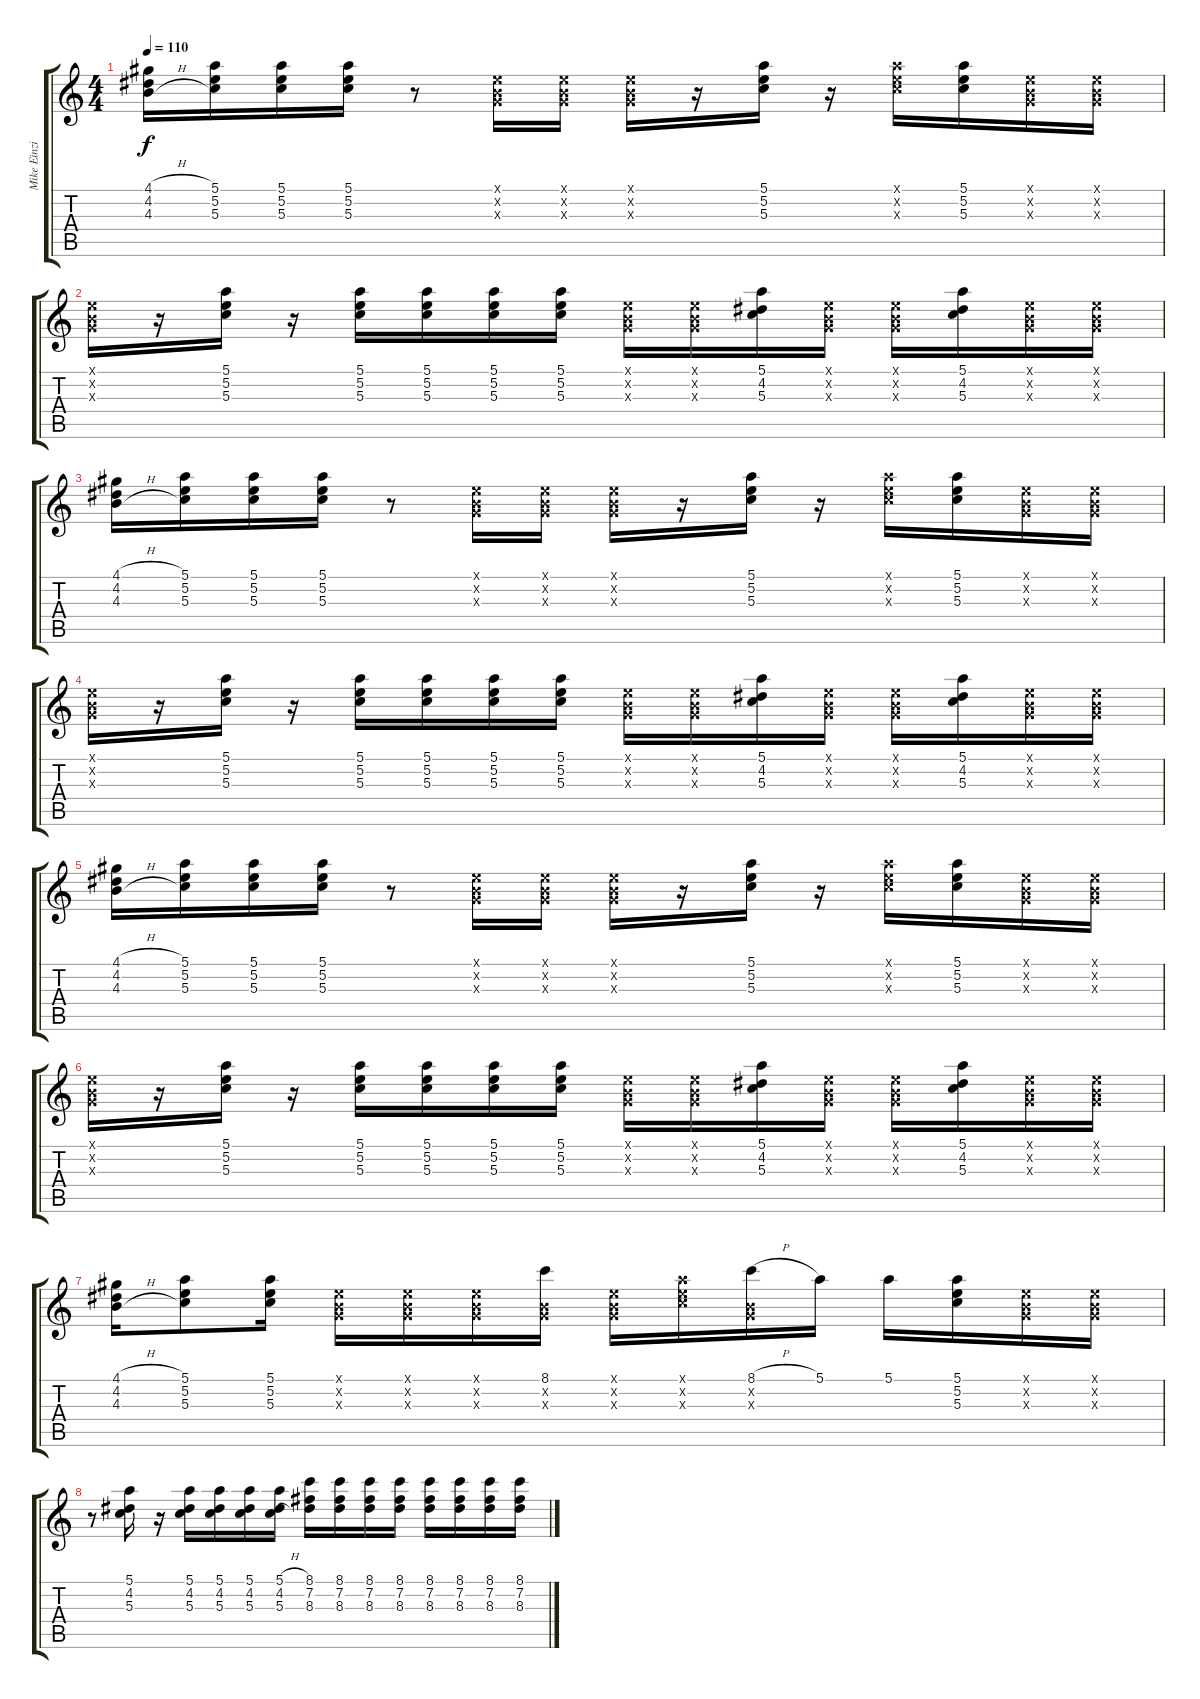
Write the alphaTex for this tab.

\track ("Mike Einziger" "Mike Einzi") {instrument electricguitarclean}
\staff {score tabs}
\tuning (E4 B3 G3 D3 A2 E2) {hide}
\ts (4 4)
\tempo 110
\clef g2
\ks c
(4.1{h} 4.2{h} 4.3{h}).16{dy f} (5.1 5.2 5.3).16 (5.1 5.2 5.3).16 (5.1 5.2 5.3).16 r.8 (0.1{x} 0.2{x} 0.3{x}).16 (0.1{x} 0.2{x} 0.3{x}).16 (0.1{x} 0.2{x} 0.3{x}).16 r.16 (5.1 5.2 5.3).16 r.16 (5.1{x} 5.2{x} 5.3{x}).16 (5.1 5.2 5.3).16 (0.1{x} 0.2{x} 0.3{x}).16 (0.1{x} 0.2{x} 0.3{x}).16 |
(0.1{x} 0.2{x} 0.3{x}).16 r.16 (5.1 5.2 5.3).16 r.16 (5.1 5.2 5.3).16 (5.1 5.2 5.3).16 (5.1 5.2 5.3).16 (5.1 5.2 5.3).16 (0.1{x} 0.2{x} 0.3{x}).16 (0.1{x} 0.2{x} 0.3{x}).16 (5.1 4.2 5.3).16 (0.1{x} 0.2{x} 0.3{x}).16 (0.1{x} 0.2{x} 0.3{x}).16 (5.1 4.2 5.3).16 (0.1{x} 0.2{x} 0.3{x}).16 (0.1{x} 0.2{x} 0.3{x}).16 |
(4.1{h} 4.2{h} 4.3{h}).16 (5.1 5.2 5.3).16 (5.1 5.2 5.3).16 (5.1 5.2 5.3).16 r.8 (0.1{x} 0.2{x} 0.3{x}).16 (0.1{x} 0.2{x} 0.3{x}).16 (0.1{x} 0.2{x} 0.3{x}).16 r.16 (5.1 5.2 5.3).16 r.16 (5.1{x} 5.2{x} 5.3{x}).16 (5.1 5.2 5.3).16 (0.1{x} 0.2{x} 0.3{x}).16 (0.1{x} 0.2{x} 0.3{x}).16 |
(0.1{x} 0.2{x} 0.3{x}).16 r.16 (5.1 5.2 5.3).16 r.16 (5.1 5.2 5.3).16 (5.1 5.2 5.3).16 (5.1 5.2 5.3).16 (5.1 5.2 5.3).16 (0.1{x} 0.2{x} 0.3{x}).16 (0.1{x} 0.2{x} 0.3{x}).16 (5.1 4.2 5.3).16 (0.1{x} 0.2{x} 0.3{x}).16 (0.1{x} 0.2{x} 0.3{x}).16 (5.1 4.2 5.3).16 (0.1{x} 0.2{x} 0.3{x}).16 (0.1{x} 0.2{x} 0.3{x}).16 |
(4.1{h} 4.2{h} 4.3{h}).16 (5.1 5.2 5.3).16 (5.1 5.2 5.3).16 (5.1 5.2 5.3).16 r.8 (0.1{x} 0.2{x} 0.3{x}).16 (0.1{x} 0.2{x} 0.3{x}).16 (0.1{x} 0.2{x} 0.3{x}).16 r.16 (5.1 5.2 5.3).16 r.16 (5.1{x} 5.2{x} 5.3{x}).16 (5.1 5.2 5.3).16 (0.1{x} 0.2{x} 0.3{x}).16 (0.1{x} 0.2{x} 0.3{x}).16 |
(0.1{x} 0.2{x} 0.3{x}).16 r.16 (5.1 5.2 5.3).16 r.16 (5.1 5.2 5.3).16 (5.1 5.2 5.3).16 (5.1 5.2 5.3).16 (5.1 5.2 5.3).16 (0.1{x} 0.2{x} 0.3{x}).16 (0.1{x} 0.2{x} 0.3{x}).16 (5.1 4.2 5.3).16 (0.1{x} 0.2{x} 0.3{x}).16 (0.1{x} 0.2{x} 0.3{x}).16 (5.1 4.2 5.3).16 (0.1{x} 0.2{x} 0.3{x}).16 (0.1{x} 0.2{x} 0.3{x}).16 |
(4.1{h} 4.2{h} 4.3{h}).16 (5.1 5.2 5.3).8 (5.1 5.2 5.3).16 (0.1{x} 0.2{x} 0.3{x}).16 (0.1{x} 0.2{x} 0.3{x}).16 (0.1{x} 0.2{x} 0.3{x}).16 (8.1 0.2{x} 0.3{x}).16 (0.1{x} 0.2{x} 0.3{x}).16 (5.1{x} 5.2{x} 5.3{x}).16 (8.1{h} 0.2{x} 0.3{x}).16 5.1.16 5.1.16 (5.1 5.2 5.3).16 (0.1{x} 0.2{x} 0.3{x}).16 (0.1{x} 0.2{x} 0.3{x}).16 |
r.8 (5.1 4.2 5.3).16 r.16 (5.1 4.2 5.3).16 (5.1 4.2 5.3).16 (5.1 4.2 5.3).16 (5.1{h} 4.2{h} 5.3{h}).16 (8.1 7.2 8.3).16 (8.1 7.2 8.3).16 (8.1 7.2 8.3).16 (8.1 7.2 8.3).16 (8.1 7.2 8.3).16 (8.1 7.2 8.3).16 (8.1 7.2 8.3).16 (8.1 7.2 8.3).16
